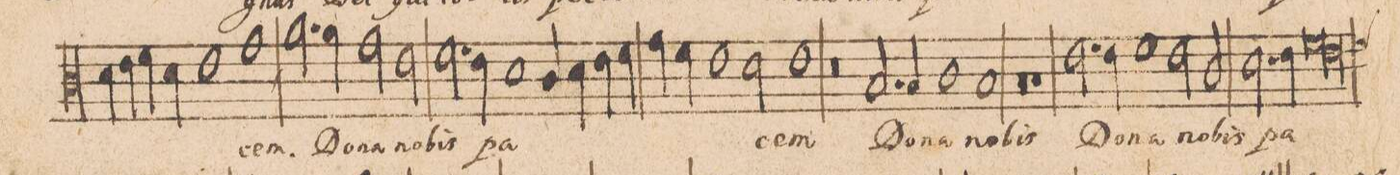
**kern	**text
*I"CANTVS.	*
*clefC3	*
*k[]	*
*met(c|)	*
*M2/1	*
4d\	.
4e\	.
4f\	.
4d\	.
1e\	.
=54-	=54-
1g\,	-cem.
2.a\	.
4a\	Do-
=55-	=55-
2g\	-na
2e\	no-
2.f\	-bis
4e\	pa-
=56-	=56-
1d\	.
4c/	.
4d\	.
4e\	.
4f\	.
=57-	=57-
4g\	.
4f\	.
1e\	.
2d\	.
=58-	=58-
1e\	-cem
0r	.
=59-	=59-
2.B/	Do-
4B/	-na
=60-	=60-
1c\	no-
1B/	-bis
=61-	=61-
0r	.
=62-	=62-
1r	.
2.e\	Do-
4e\	-na
=63-	=63-
1f\	.
2e\	no-
2c/	-bis
=64-	=64-
2.d\	pa-
4e\	.
*lig	*
1f\	.
=65-	=65-
*custos:f	*
1e\	.
*Xlig	*
*-	*-
